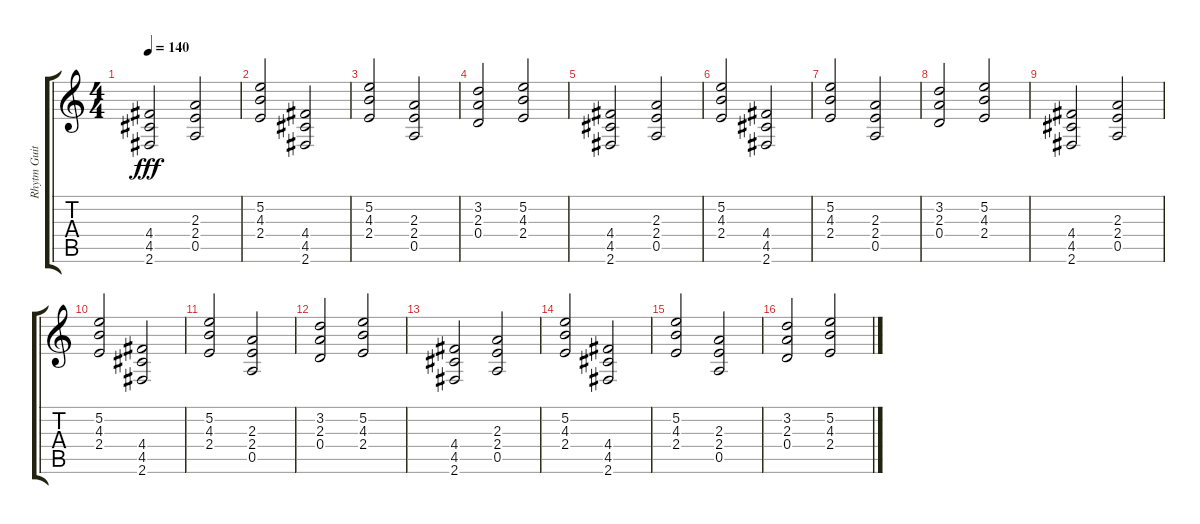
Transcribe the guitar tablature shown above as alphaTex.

\track ("Rhytm Guitar" "Rhytm Guit") {instrument distortionguitar}
\staff {score tabs}
\tuning (E4 B3 G3 D3 A2 E2) {hide}
\ts (4 4)
\tempo 140
\clef g2
\ks c
(4.4 4.5 2.6).2{dy fff} (2.3 2.4 0.5).2 |
(5.2 4.3 2.4).2 (4.4 4.5 2.6).2 |
(5.2 4.3 2.4).2 (2.3 2.4 0.5).2 |
(3.2 2.3 0.4).2 (5.2 4.3 2.4).2 |
(4.4 4.5 2.6).2 (2.3 2.4 0.5).2 |
(5.2 4.3 2.4).2 (4.4 4.5 2.6).2 |
(5.2 4.3 2.4).2 (2.3 2.4 0.5).2 |
(3.2 2.3 0.4).2 (5.2 4.3 2.4).2 |
(4.4 4.5 2.6).2{volume 13} (2.3 2.4 0.5).2{volume 12} |
(5.2 4.3 2.4).2{volume 12} (4.4 4.5 2.6).2{volume 11} |
(5.2 4.3 2.4).2{volume 10} (2.3 2.4 0.5).2{volume 10} |
(3.2 2.3 0.4).2{volume 10} (5.2 4.3 2.4).2{volume 9} |
(4.4 4.5 2.6).2{volume 8} (2.3 2.4 0.5).2{volume 8} |
(5.2 4.3 2.4).2{volume 7} (4.4 4.5 2.6).2{volume 7} |
(5.2 4.3 2.4).2{volume 6} (2.3 2.4 0.5).2{volume 6} |
(3.2 2.3 0.4).2{volume 5} (5.2 4.3 2.4).2{volume 5}
